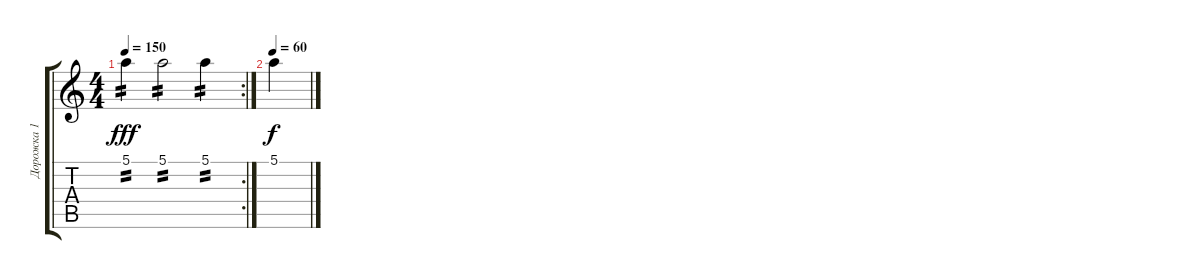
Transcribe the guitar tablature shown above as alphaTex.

\track ("Дорожка 1" "Дорожка 1") {instrument distortionguitar}
\staff {score tabs}
\tuning (E4 B3 G3 D3 A2 E2) {hide}
\rc 2
\ts (4 4)
\tempo 150
\clef g2
\ks c
5.1.4{tp 2 dy fff} 5.1.2{tp 2} 5.1.4{tp 2} |
\tempo 60
5.1.4{dy f}
